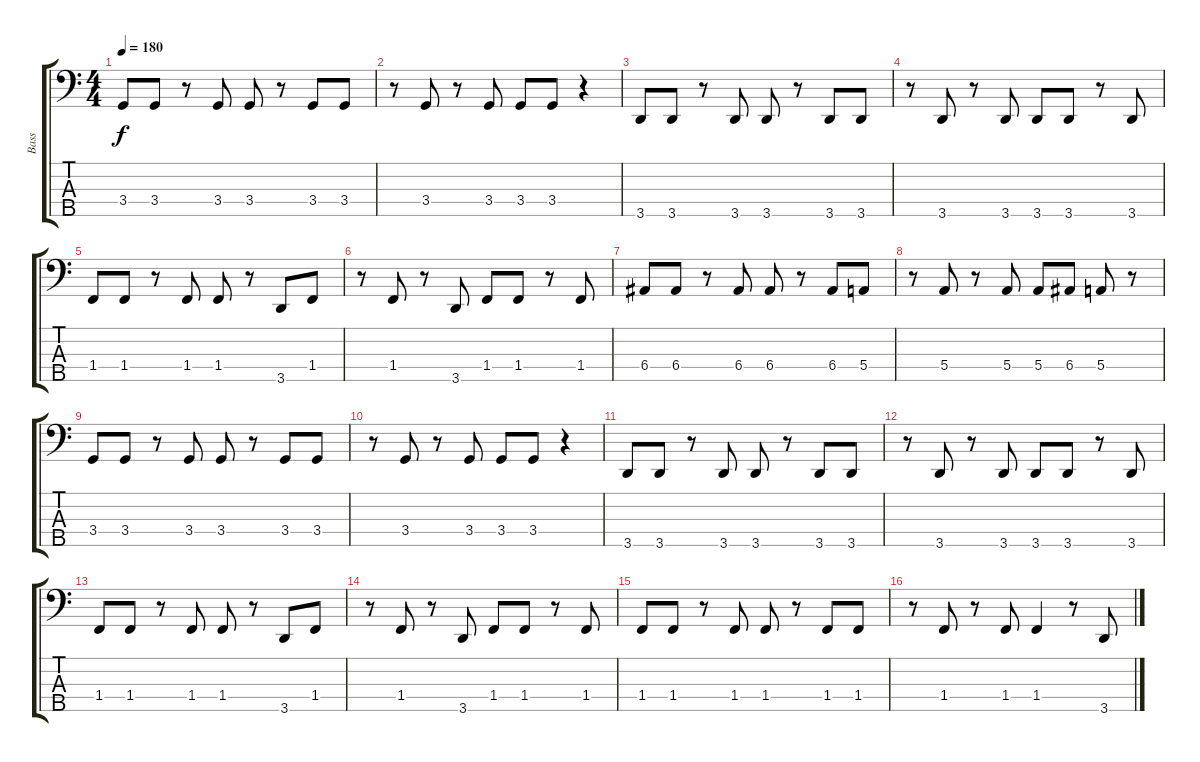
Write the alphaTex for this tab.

\track ("Bass" "Bass") {instrument electricbassfinger}
\staff {score tabs}
\tuning (G2 D2 A1 E1 B0) {hide}
\ts (4 4)
\tempo 180
\clef f4
\ks c
3.4.8{dy f} 3.4.8 r.8 3.4.8 3.4.8 r.8 3.4.8 3.4.8 |
r.8 3.4.8 r.8 3.4.8 3.4.8 3.4.8 r.4 |
3.5.8 3.5.8 r.8 3.5.8 3.5.8 r.8 3.5.8 3.5.8 |
r.8 3.5.8 r.8 3.5.8 3.5.8 3.5.8 r.8 3.5.8 |
1.4.8 1.4.8 r.8 1.4.8 1.4.8 r.8 3.5.8 1.4.8 |
r.8 1.4.8 r.8 3.5.8 1.4.8 1.4.8 r.8 1.4.8 |
6.4.8 6.4.8 r.8 6.4.8 6.4.8 r.8 6.4.8 5.4.8 |
r.8 5.4.8 r.8 5.4.8 5.4.8 6.4.8 5.4.8 r.8 |
3.4.8 3.4.8 r.8 3.4.8 3.4.8 r.8 3.4.8 3.4.8 |
r.8 3.4.8 r.8 3.4.8 3.4.8 3.4.8 r.4 |
3.5.8 3.5.8 r.8 3.5.8 3.5.8 r.8 3.5.8 3.5.8 |
r.8 3.5.8 r.8 3.5.8 3.5.8 3.5.8 r.8 3.5.8 |
1.4.8 1.4.8 r.8 1.4.8 1.4.8 r.8 3.5.8 1.4.8 |
r.8 1.4.8 r.8 3.5.8 1.4.8 1.4.8 r.8 1.4.8 |
1.4.8 1.4.8 r.8 1.4.8 1.4.8 r.8 1.4.8 1.4.8 |
r.8 1.4.8 r.8 1.4.8 1.4.4 r.8 3.5.8
